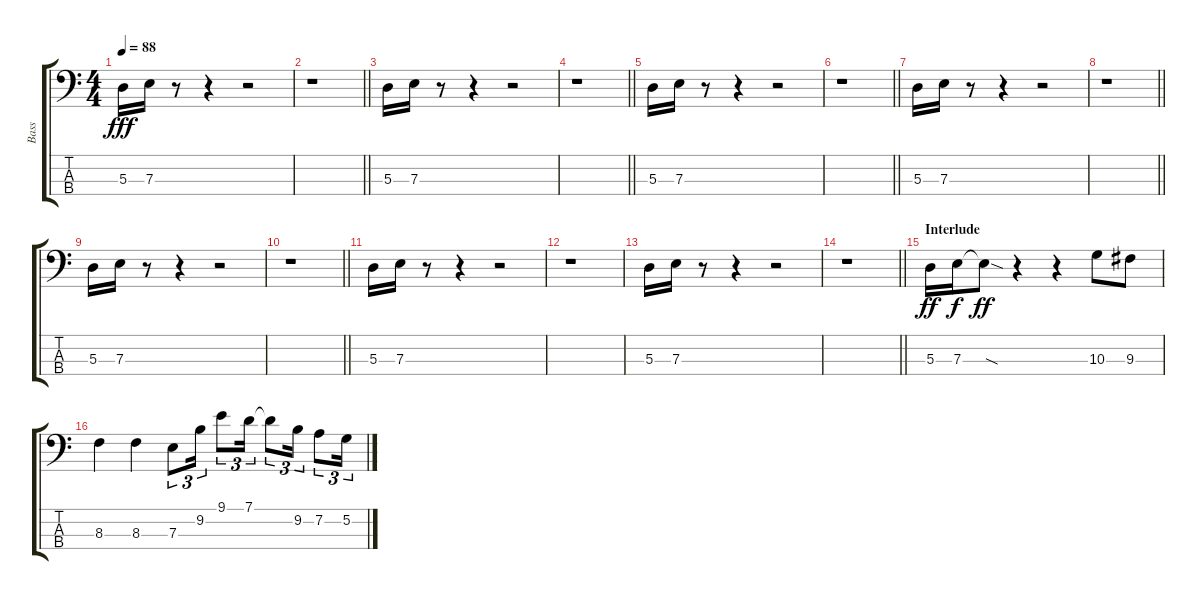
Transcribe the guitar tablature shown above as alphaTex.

\track ("Bass" "Bass") {instrument electricbassfinger}
\staff {score tabs}
\tuning (G2 D2 A1 E1) {hide}
\ts (4 4)
\tempo 88
\clef f4
\ks c
5.3.16{dy fff} 7.3.16 r.8 r.4 r.2 |
\barLineRight lightlight
r.1 |
5.3.16 7.3.16 r.8 r.4 r.2 |
\barLineRight lightlight
r.1 |
5.3.16 7.3.16 r.8 r.4 r.2 |
\barLineRight lightlight
r.1 |
5.3.16 7.3.16 r.8 r.4 r.2 |
\barLineRight lightlight
r.1 |
5.3.16 7.3.16 r.8 r.4 r.2 |
\barLineRight lightlight
r.1 |
5.3.16 7.3.16 r.8 r.4 r.2 |
r.1 |
5.3.16 7.3.16 r.8 r.4 r.2 |
\barLineRight lightlight
r.1 |
\section ("" "Interlude")
5.3.16{dy ff} 7.3.16{dy f} 7.3{sod t}.8{dy ff} r.4 r.4 10.3.8 9.3.8 |
8.3.4 8.3.4 7.3.8{tu (3 2)} 9.2.16{tu (3 2)} 9.1.8{tu (3 2)} 7.1.16{tu (3 2)} 7.1{t}.8{tu (3 2)} 9.2.16{tu (3 2)} 7.2.8{tu (3 2)} 5.2.16{tu (3 2)}
